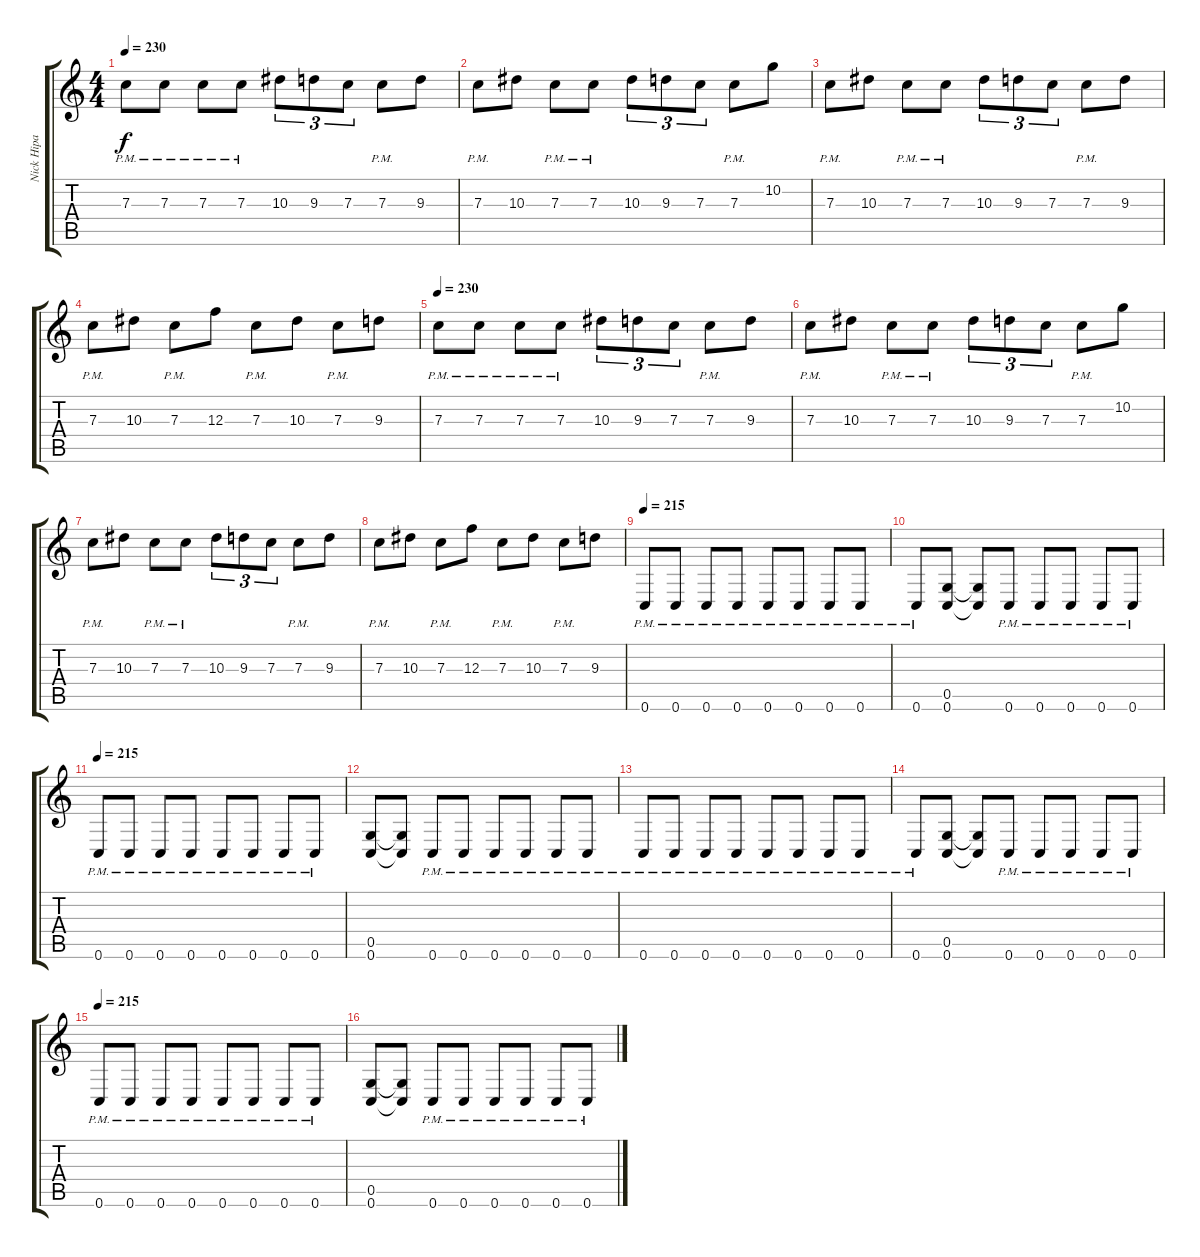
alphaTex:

\track ("Nick Hipa" "Nick Hipa") {instrument overdrivenguitar}
\staff {score tabs}
\tuning (D4 A3 F3 C3 G2 C2) {hide}
\ts (4 4)
\tempo 230
\clef g2
\ks c
7.3{pm}.8{dy f} 7.3{pm}.8 7.3{pm}.8 7.3{pm}.8 10.3.8{tu (3 2)} 9.3.8{tu (3 2)} 7.3.8{tu (3 2)} 7.3{pm}.8 9.3.8 |
7.3{pm}.8 10.3.8 7.3{pm}.8 7.3{pm}.8 10.3.8{tu (3 2)} 9.3.8{tu (3 2)} 7.3.8{tu (3 2)} 7.3{pm}.8 10.2.8 |
7.3{pm}.8 10.3.8 7.3{pm}.8 7.3{pm}.8 10.3.8{tu (3 2)} 9.3.8{tu (3 2)} 7.3.8{tu (3 2)} 7.3{pm}.8 9.3.8 |
7.3{pm}.8 10.3.8 7.3{pm}.8 12.3.8 7.3{pm}.8 10.3.8 7.3{pm}.8 9.3.8 |
\tempo 230
7.3{pm}.8 7.3{pm}.8 7.3{pm}.8 7.3{pm}.8 10.3.8{tu (3 2)} 9.3.8{tu (3 2)} 7.3.8{tu (3 2)} 7.3{pm}.8 9.3.8 |
7.3{pm}.8 10.3.8 7.3{pm}.8 7.3{pm}.8 10.3.8{tu (3 2)} 9.3.8{tu (3 2)} 7.3.8{tu (3 2)} 7.3{pm}.8 10.2.8 |
7.3{pm}.8 10.3.8 7.3{pm}.8 7.3{pm}.8 10.3.8{tu (3 2)} 9.3.8{tu (3 2)} 7.3.8{tu (3 2)} 7.3{pm}.8 9.3.8 |
7.3{pm}.8 10.3.8 7.3{pm}.8 12.3.8 7.3{pm}.8 10.3.8 7.3{pm}.8 9.3.8 |
\tempo 215
0.6{pm}.8 0.6{pm}.8 0.6{pm}.8 0.6{pm}.8 0.6{pm}.8 0.6{pm}.8 0.6{pm}.8 0.6{pm}.8 |
0.6{pm}.8 (0.5 0.6).8 (0.5{t} 0.6{t}).8 0.6{pm}.8 0.6{pm}.8 0.6{pm}.8 0.6{pm}.8 0.6{pm}.8 |
\tempo 215
0.6{pm}.8 0.6{pm}.8 0.6{pm}.8 0.6{pm}.8 0.6{pm}.8 0.6{pm}.8 0.6{pm}.8 0.6{pm}.8 |
(0.5 0.6).8 (0.5{t} 0.6{t}).8 0.6{pm}.8 0.6{pm}.8 0.6{pm}.8 0.6{pm}.8 0.6{pm}.8 0.6{pm}.8 |
0.6{pm}.8 0.6{pm}.8 0.6{pm}.8 0.6{pm}.8 0.6{pm}.8 0.6{pm}.8 0.6{pm}.8 0.6{pm}.8 |
0.6{pm}.8 (0.5 0.6).8 (0.5{t} 0.6{t}).8 0.6{pm}.8 0.6{pm}.8 0.6{pm}.8 0.6{pm}.8 0.6{pm}.8 |
\tempo 215
0.6{pm}.8 0.6{pm}.8 0.6{pm}.8 0.6{pm}.8 0.6{pm}.8 0.6{pm}.8 0.6{pm}.8 0.6{pm}.8 |
(0.5 0.6).8 (0.5{t} 0.6{t}).8 0.6{pm}.8 0.6{pm}.8 0.6{pm}.8 0.6{pm}.8 0.6{pm}.8 0.6{pm}.8
